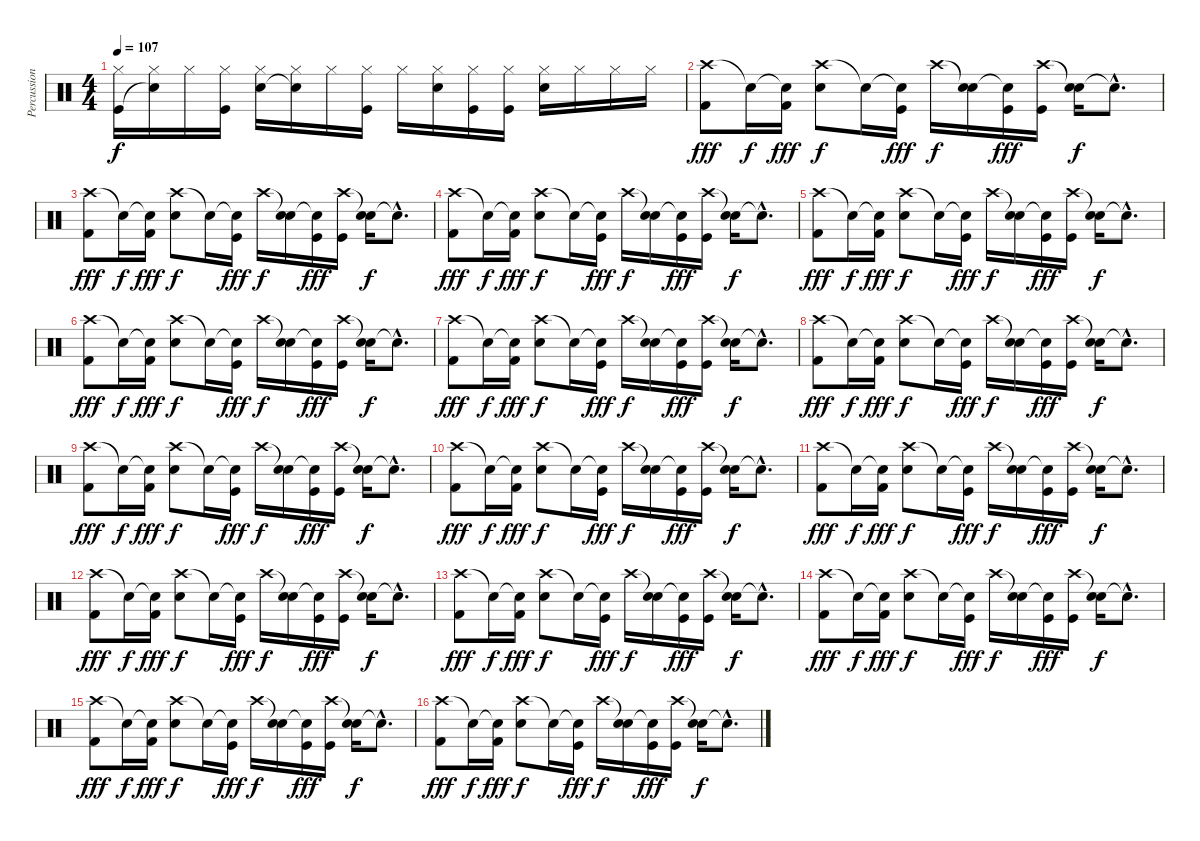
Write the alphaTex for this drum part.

\track ("Percussions" "Percussion") {instrument percussion}
\staff {score}
\articulation defaults
\ts (4 4)
\tempo 107
\clef neutral
\ks c
("Hi-Hat (closed)" "Kick (hit)").16{dy f} ("Hi-Hat (closed)" "Snare (hit)"{t}).16 "Hi-Hat (closed)".16 ("Hi-Hat (closed)" "Kick (hit)").16 ("Hi-Hat (closed)" "Snare (hit) 2").16 ("Hi-Hat (closed)" "Snare (hit)"{t}).16 "Hi-Hat (closed)".16 ("Hi-Hat (closed)" "Kick (hit)").16 "Hi-Hat (closed)".16 ("Hi-Hat (closed)" "Snare (hit) 2").16 ("Hi-Hat (closed)" "Kick (hit)").16 ("Hi-Hat (closed)" "Kick (hit)").16 ("Hi-Hat (closed)" "Snare (hit) 2").16 "Hi-Hat (closed)".16 "Hi-Hat (closed)".16 "Hi-Hat (closed)".16 |
("Crash high (hit)" "Kick (hit) 2").8{dy fff} "Snare (hit)"{t}.16{dy f} ("Snare (hit)"{t} "Kick (hit) 2").16{dy fff} ("Crash high (hit)" "Snare (hit) 2").8{dy f} "Snare (hit)"{t}.16 ("Snare (hit)"{t} "Kick (hit)").16{dy fff} "Crash high (hit)".16{dy f} ("Snare (hit)"{t} "Snare (hit) 2").16 ("Snare (hit)"{t} "Kick (hit)").16{dy fff} ("Crash high (hit)" "Kick (hit)").16 ("Snare (hit)"{t} "Snare (hit) 2").16{dy f} "Snare (hit)"{hac t}.8{d} |
("Crash high (hit)" "Kick (hit) 2").8{dy fff} "Snare (hit)"{t}.16{dy f} ("Snare (hit)"{t} "Kick (hit) 2").16{dy fff} ("Crash high (hit)" "Snare (hit) 2").8{dy f} "Snare (hit)"{t}.16 ("Snare (hit)"{t} "Kick (hit)").16{dy fff} "Crash high (hit)".16{dy f} ("Snare (hit)"{t} "Snare (hit) 2").16 ("Snare (hit)"{t} "Kick (hit)").16{dy fff} ("Crash high (hit)" "Kick (hit)").16 ("Snare (hit)"{t} "Snare (hit) 2").16{dy f} "Snare (hit)"{hac t}.8{d} |
("Crash high (hit)" "Kick (hit) 2").8{dy fff} "Snare (hit)"{t}.16{dy f} ("Snare (hit)"{t} "Kick (hit) 2").16{dy fff} ("Crash high (hit)" "Snare (hit) 2").8{dy f} "Snare (hit)"{t}.16 ("Snare (hit)"{t} "Kick (hit)").16{dy fff} "Crash high (hit)".16{dy f} ("Snare (hit)"{t} "Snare (hit) 2").16 ("Snare (hit)"{t} "Kick (hit)").16{dy fff} ("Crash high (hit)" "Kick (hit)").16 ("Snare (hit)"{t} "Snare (hit) 2").16{dy f} "Snare (hit)"{hac t}.8{d} |
("Crash high (hit)" "Kick (hit) 2").8{dy fff} "Snare (hit)"{t}.16{dy f} ("Snare (hit)"{t} "Kick (hit) 2").16{dy fff} ("Crash high (hit)" "Snare (hit) 2").8{dy f} "Snare (hit)"{t}.16 ("Snare (hit)"{t} "Kick (hit)").16{dy fff} "Crash high (hit)".16{dy f} ("Snare (hit)"{t} "Snare (hit) 2").16 ("Snare (hit)"{t} "Kick (hit)").16{dy fff} ("Crash high (hit)" "Kick (hit)").16 ("Snare (hit)"{t} "Snare (hit) 2").16{dy f} "Snare (hit)"{hac t}.8{d} |
("Crash high (hit)" "Kick (hit) 2").8{dy fff} "Snare (hit)"{t}.16{dy f} ("Snare (hit)"{t} "Kick (hit) 2").16{dy fff} ("Crash high (hit)" "Snare (hit) 2").8{dy f} "Snare (hit)"{t}.16 ("Snare (hit)"{t} "Kick (hit)").16{dy fff} "Crash high (hit)".16{dy f} ("Snare (hit)"{t} "Snare (hit) 2").16 ("Snare (hit)"{t} "Kick (hit)").16{dy fff} ("Crash high (hit)" "Kick (hit)").16 ("Snare (hit)"{t} "Snare (hit) 2").16{dy f} "Snare (hit)"{hac t}.8{d} |
("Crash high (hit)" "Kick (hit) 2").8{dy fff} "Snare (hit)"{t}.16{dy f} ("Snare (hit)"{t} "Kick (hit) 2").16{dy fff} ("Crash high (hit)" "Snare (hit) 2").8{dy f} "Snare (hit)"{t}.16 ("Snare (hit)"{t} "Kick (hit)").16{dy fff} "Crash high (hit)".16{dy f} ("Snare (hit)"{t} "Snare (hit) 2").16 ("Snare (hit)"{t} "Kick (hit)").16{dy fff} ("Crash high (hit)" "Kick (hit)").16 ("Snare (hit)"{t} "Snare (hit) 2").16{dy f} "Snare (hit)"{hac t}.8{d} |
("Crash high (hit)" "Kick (hit) 2").8{dy fff} "Snare (hit)"{t}.16{dy f} ("Snare (hit)"{t} "Kick (hit) 2").16{dy fff} ("Crash high (hit)" "Snare (hit) 2").8{dy f} "Snare (hit)"{t}.16 ("Snare (hit)"{t} "Kick (hit)").16{dy fff} "Crash high (hit)".16{dy f} ("Snare (hit)"{t} "Snare (hit) 2").16 ("Snare (hit)"{t} "Kick (hit)").16{dy fff} ("Crash high (hit)" "Kick (hit)").16 ("Snare (hit)"{t} "Snare (hit) 2").16{dy f} "Snare (hit)"{hac t}.8{d} |
("Crash high (hit)" "Kick (hit) 2").8{dy fff} "Snare (hit)"{t}.16{dy f} ("Snare (hit)"{t} "Kick (hit) 2").16{dy fff} ("Crash high (hit)" "Snare (hit) 2").8{dy f} "Snare (hit)"{t}.16 ("Snare (hit)"{t} "Kick (hit)").16{dy fff} "Crash high (hit)".16{dy f} ("Snare (hit)"{t} "Snare (hit) 2").16 ("Snare (hit)"{t} "Kick (hit)").16{dy fff} ("Crash high (hit)" "Kick (hit)").16 ("Snare (hit)"{t} "Snare (hit) 2").16{dy f} "Snare (hit)"{hac t}.8{d} |
("Crash high (hit)" "Kick (hit) 2").8{dy fff} "Snare (hit)"{t}.16{dy f} ("Snare (hit)"{t} "Kick (hit) 2").16{dy fff} ("Crash high (hit)" "Snare (hit) 2").8{dy f} "Snare (hit)"{t}.16 ("Snare (hit)"{t} "Kick (hit)").16{dy fff} "Crash high (hit)".16{dy f} ("Snare (hit)"{t} "Snare (hit) 2").16 ("Snare (hit)"{t} "Kick (hit)").16{dy fff} ("Crash high (hit)" "Kick (hit)").16 ("Snare (hit)"{t} "Snare (hit) 2").16{dy f} "Snare (hit)"{hac t}.8{d} |
("Crash high (hit)" "Kick (hit) 2").8{dy fff} "Snare (hit)"{t}.16{dy f} ("Snare (hit)"{t} "Kick (hit) 2").16{dy fff} ("Crash high (hit)" "Snare (hit) 2").8{dy f} "Snare (hit)"{t}.16 ("Snare (hit)"{t} "Kick (hit)").16{dy fff} "Crash high (hit)".16{dy f} ("Snare (hit)"{t} "Snare (hit) 2").16 ("Snare (hit)"{t} "Kick (hit)").16{dy fff} ("Crash high (hit)" "Kick (hit)").16 ("Snare (hit)"{t} "Snare (hit) 2").16{dy f} "Snare (hit)"{hac t}.8{d} |
("Crash high (hit)" "Kick (hit) 2").8{dy fff} "Snare (hit)"{t}.16{dy f} ("Snare (hit)"{t} "Kick (hit) 2").16{dy fff} ("Crash high (hit)" "Snare (hit) 2").8{dy f} "Snare (hit)"{t}.16 ("Snare (hit)"{t} "Kick (hit)").16{dy fff} "Crash high (hit)".16{dy f} ("Snare (hit)"{t} "Snare (hit) 2").16 ("Snare (hit)"{t} "Kick (hit)").16{dy fff} ("Crash high (hit)" "Kick (hit)").16 ("Snare (hit)"{t} "Snare (hit) 2").16{dy f} "Snare (hit)"{hac t}.8{d} |
("Crash high (hit)" "Kick (hit) 2").8{dy fff} "Snare (hit)"{t}.16{dy f} ("Snare (hit)"{t} "Kick (hit) 2").16{dy fff} ("Crash high (hit)" "Snare (hit) 2").8{dy f} "Snare (hit)"{t}.16 ("Snare (hit)"{t} "Kick (hit)").16{dy fff} "Crash high (hit)".16{dy f} ("Snare (hit)"{t} "Snare (hit) 2").16 ("Snare (hit)"{t} "Kick (hit)").16{dy fff} ("Crash high (hit)" "Kick (hit)").16 ("Snare (hit)"{t} "Snare (hit) 2").16{dy f} "Snare (hit)"{hac t}.8{d} |
("Crash high (hit)" "Kick (hit) 2").8{dy fff} "Snare (hit)"{t}.16{dy f} ("Snare (hit)"{t} "Kick (hit) 2").16{dy fff} ("Crash high (hit)" "Snare (hit) 2").8{dy f} "Snare (hit)"{t}.16 ("Snare (hit)"{t} "Kick (hit)").16{dy fff} "Crash high (hit)".16{dy f} ("Snare (hit)"{t} "Snare (hit) 2").16 ("Snare (hit)"{t} "Kick (hit)").16{dy fff} ("Crash high (hit)" "Kick (hit)").16 ("Snare (hit)"{t} "Snare (hit) 2").16{dy f} "Snare (hit)"{hac t}.8{d} |
("Crash high (hit)" "Kick (hit) 2").8{dy fff} "Snare (hit)"{t}.16{dy f} ("Snare (hit)"{t} "Kick (hit) 2").16{dy fff} ("Crash high (hit)" "Snare (hit) 2").8{dy f} "Snare (hit)"{t}.16 ("Snare (hit)"{t} "Kick (hit)").16{dy fff} "Crash high (hit)".16{dy f} ("Snare (hit)"{t} "Snare (hit) 2").16 ("Snare (hit)"{t} "Kick (hit)").16{dy fff} ("Crash high (hit)" "Kick (hit)").16 ("Snare (hit)"{t} "Snare (hit) 2").16{dy f} "Snare (hit)"{hac t}.8{d} |
("Crash high (hit)" "Kick (hit) 2").8{dy fff} "Snare (hit)"{t}.16{dy f} ("Snare (hit)"{t} "Kick (hit) 2").16{dy fff} ("Crash high (hit)" "Snare (hit) 2").8{dy f} "Snare (hit)"{t}.16 ("Snare (hit)"{t} "Kick (hit)").16{dy fff} "Crash high (hit)".16{dy f} ("Snare (hit)"{t} "Snare (hit) 2").16 ("Snare (hit)"{t} "Kick (hit)").16{dy fff} ("Crash high (hit)" "Kick (hit)").16 ("Snare (hit)"{t} "Snare (hit) 2").16{dy f} "Snare (hit)"{hac t}.8{d}
